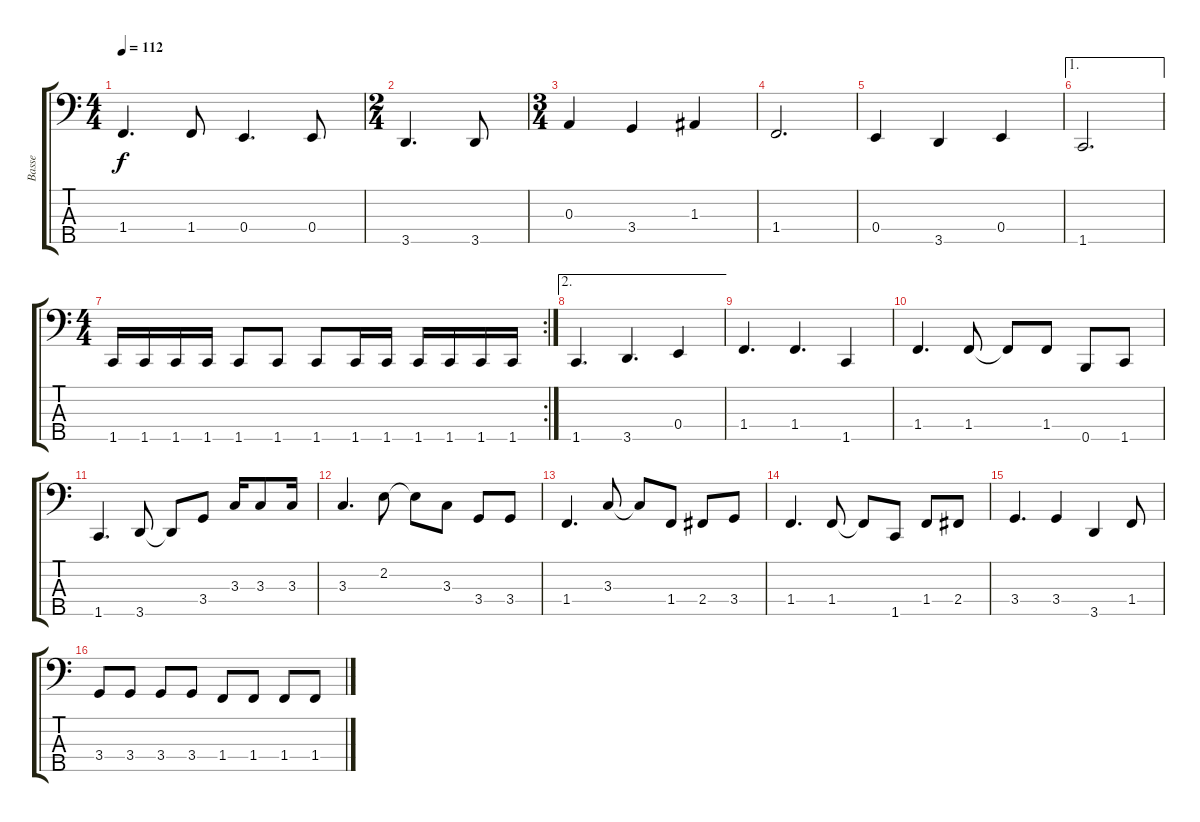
\track ("Basse" "Basse") {instrument electricbasspick}
\staff {score tabs}
\tuning (G2 D2 A1 E1 B0) {hide}
\ts (4 4)
\tempo 112
\clef f4
\ks c
1.4.4{d dy f} 1.4.8 0.4.4{d} 0.4.8 |
\ts (2 4)
3.5.4{d} 3.5.8 |
\ts (3 4)
0.3.4 3.4.4 1.3.4 |
1.4.2{d} |
0.4.4 3.5.4 0.4.4 |
\ae 1
1.5.2{d} |
\rc 2
\ts (4 4)
1.5.16 1.5.16 1.5.16 1.5.16 1.5.8 1.5.8 1.5.8 1.5.16 1.5.16 1.5.16 1.5.16 1.5.16 1.5.16 |
\ae 2
1.5.4{d} 3.5.4{d} 0.4.4 |
1.4.4{d} 1.4.4{d} 1.5.4 |
1.4.4{d} 1.4.8 1.4{t}.8 1.4.8 0.5.8 1.5.8 |
1.5.4{d} 3.5.8 3.5{t}.8 3.4.8 3.3.16 3.3.8 3.3.16 |
3.3.4{d} 2.2.8 2.2{t}.8 3.3.8 3.4.8 3.4.8 |
1.4.4{d} 3.3.8 3.3{t}.8 1.4.8 2.4.8 3.4.8 |
1.4.4{d} 1.4.8 1.4{t}.8 1.5.8 1.4.8 2.4.8 |
3.4.4{d} 3.4.4 3.5.4 1.4.8 |
3.4.8 3.4.8 3.4.8 3.4.8 1.4.8 1.4.8 1.4.8 1.4.8
